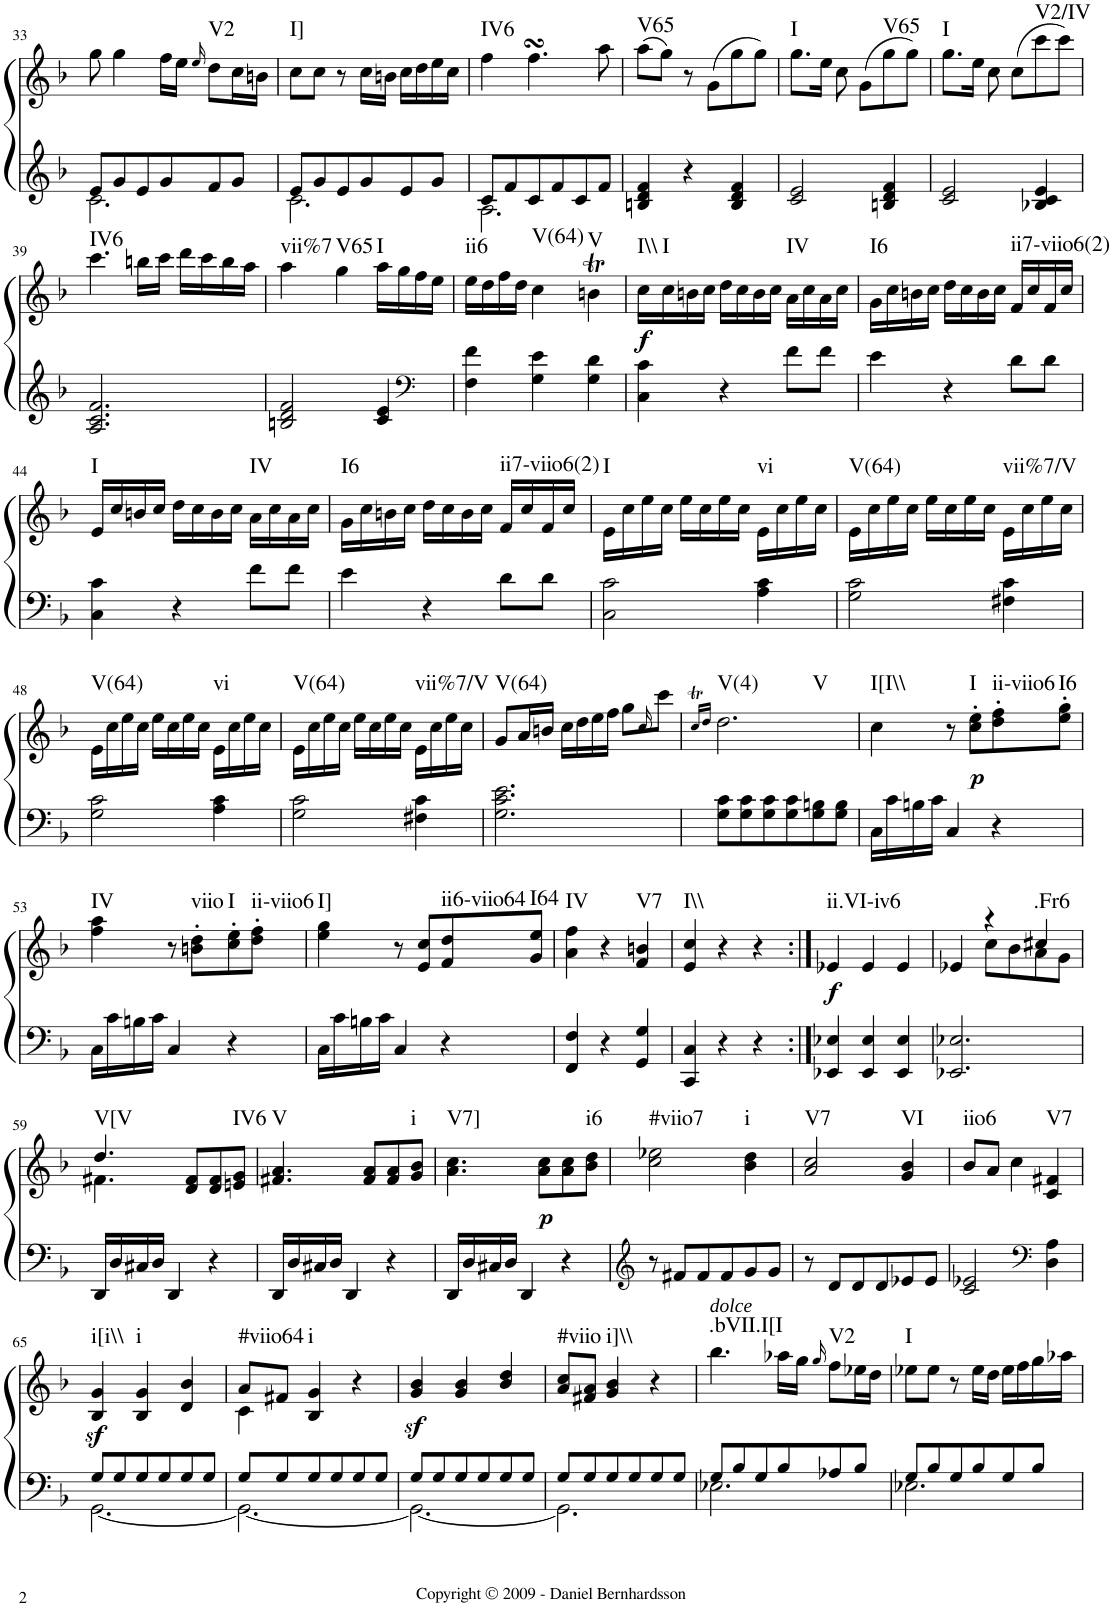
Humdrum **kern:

**kern	**kern	**dynam	**harte
*part1	*part1	*part1	*part1
*staff2	*staff1	*staff1/2	*
*I"Piano	*	*	*
*I'Pno.	*	*	*
!!LO:PB:g=z
*clefG2	*clefG2	*	*
*k[b-]	*k[b-]	*	*
*F:	*F:	*	*
*M3/4	*M3/4	*	*
=33	=33	=33	=33
*^	*	*	*
8e/L	2.c\	8gg\	.	.
8g/	.	4gg\	.	.
8e/	.	.	.	.
8g/	.	16ff\LL	.	.
.	.	16ee\JJ	.	.
.	.	16qee/	.	.
!	!	!	!	!LO:H:kt=V2
8f/	.	8dd\L	.	N
8g/J	.	16cc\L	.	.
.	.	16bn\JJ	.	.
=34	=34	=34	=34	=34
!	!	!	!	!LO:H:kt=I]
8e/L	2.c\	8cc\L	.	N
8g/	.	8cc\J	.	.
8e/	.	8r	.	.
8g/	.	16cc\LL	.	.
.	.	16bn\JJ	.	.
8e/	.	16cc\LL	.	.
.	.	16dd\	.	.
8g/J	.	16ee\	.	.
.	.	16cc\JJ	.	.
=35	=35	=35	=35	=35
!	!	!	!	!LO:H:kt=IV6
8c/L	2.A\	4ff\	.	N
8f/	.	.	.	.
8c/	.	4.ffsSSs\	.	.
8f/	.	.	.	.
8c/	.	.	.	.
8f/J	.	8aa\	.	.
*v	*v	*	*	*
=36	=36	=36	=36
!	!	!	!LO:H:kt=V65
4Bn/ 4d/ 4f/	(8aa\L	.	N
.	8gg\J)	.	.
4r	8r	.	.
.	(8g\L	.	.
4B/ 4d/ 4f/	8gg\	.	.
.	8gg\J)	.	.
=37	=37	=37	=37
!	!	!	!LO:H:kt=I
2c/ 2e/	8.gg\L	.	N
.	16ee\Jk	.	.
.	8cc\	.	.
.	(8g\L	.	.
!	!	!	!LO:H:kt=V65
4Bn/ 4d/ 4f/	8gg\	.	N
.	8gg\J)	.	.
=38	=38	=38	=38
!	!	!	!LO:H:kt=I
2c/ 2e/	8.gg\L	.	N
.	16ee\Jk	.	.
.	8cc\	.	.
.	(8cc\L	.	.
!	!	!	!LO:H:kt=V2/IV
4B-X/ 4c/ 4e/	8ccc\	.	N
.	8ccc\J)	.	.
!!LO:LB:g=z
=39	=39	=39	=39
!	!	!	!LO:H:kt=IV6
2.A/ 2.c/ 2.f/	4.ccc\	.	N
.	16bbn\LL	.	.
.	16ccc\JJ	.	.
.	16ddd\LL	.	.
.	16ccc\	.	.
.	16bb\	.	.
.	16aa\JJ	.	.
=40	=40	=40	=40
!	!	!	!LO:H:kt=vii%7
2Bn/ 2d/ 2f/	4aa\	.	N
!	!	!	!LO:H:kt=V65
.	4gg\	.	N
!	!	!	!LO:H:kt=I
4c/ 4e/	16aa\LL	.	N
.	16gg\	.	.
*clefF4	*	*	*
.	16ff\	.	.
.	16ee\JJ	.	.
=41	=41	=41	=41
!	!	!	!LO:H:kt=ii6
4F\ 4f\	16ee\LL	.	N
.	16dd\	.	.
.	16ff\	.	.
.	16dd\JJ	.	.
!	!	!	!LO:H:kt=V(64)
4G\ 4e\	4cc\	.	N
!	!	!	!LO:H:kt=V
4G\ 4d\	4bnt\	.	N
=42	=42	=42	=42
!	!	!LO:DY:b	!LO:H:kt=I\\
4C\ 4c\	16cc\LL	f	N
!	!	!	!LO:H:kt=I
.	16cc\	.	N
.	16bn\	.	.
.	16cc\JJ	.	.
4r	16dd\LL	.	.
.	16cc\	.	.
.	16b\	.	.
.	16cc\JJ	.	.
!	!	!	!LO:H:kt=IV
8f\L	16a\LL	.	N
.	16cc\	.	.
8f\J	16a\	.	.
.	16cc\JJ	.	.
=43	=43	=43	=43
!	!	!	!LO:H:kt=I6
4e\	16g\LL	.	N
.	16cc\	.	.
.	16bn\	.	.
.	16cc\JJ	.	.
4r	16dd\LL	.	.
.	16cc\	.	.
.	16b\	.	.
.	16cc\JJ	.	.
!	!	!	!LO:H:kt=ii7-viio6(2)
8d\L	16f/LL	.	N
.	16cc/	.	.
8d\J	16f/	.	.
.	16cc/JJ	.	.
!!LO:LB:g=z
=44	=44	=44	=44
!	!	!	!LO:H:kt=I
4C\ 4c\	16e/LL	.	N
.	16cc/	.	.
.	16bn/	.	.
.	16cc/JJ	.	.
4r	16dd\LL	.	.
.	16cc\	.	.
.	16b\	.	.
.	16cc\JJ	.	.
!	!	!	!LO:H:kt=IV
8f\L	16a\LL	.	N
.	16cc\	.	.
8f\J	16a\	.	.
.	16cc\JJ	.	.
=45	=45	=45	=45
!	!	!	!LO:H:kt=I6
4e\	16g\LL	.	N
.	16cc\	.	.
.	16bn\	.	.
.	16cc\JJ	.	.
4r	16dd\LL	.	.
.	16cc\	.	.
.	16b\	.	.
.	16cc\JJ	.	.
!	!	!	!LO:H:kt=ii7-viio6(2)
8d\L	16f/LL	.	N
.	16cc/	.	.
8d\J	16f/	.	.
.	16cc/JJ	.	.
=46	=46	=46	=46
!	!	!	!LO:H:kt=I
2C\ 2c\	16e\LL	.	N
.	16cc\	.	.
.	16ee\	.	.
.	16cc\JJ	.	.
.	16ee\LL	.	.
.	16cc\	.	.
.	16ee\	.	.
.	16cc\JJ	.	.
!	!	!	!LO:H:kt=vi
4A\ 4c\	16e\LL	.	N
.	16cc\	.	.
.	16ee\	.	.
.	16cc\JJ	.	.
=47	=47	=47	=47
!	!	!	!LO:H:kt=V(64)
2G\ 2c\	16e\LL	.	N
.	16cc\	.	.
.	16ee\	.	.
.	16cc\JJ	.	.
.	16ee\LL	.	.
.	16cc\	.	.
.	16ee\	.	.
.	16cc\JJ	.	.
!	!	!	!LO:H:kt=vii%7/V
4F#X\ 4c\	16e\LL	.	N
.	16cc\	.	.
.	16ee\	.	.
.	16cc\JJ	.	.
!!LO:LB:g=z
=48	=48	=48	=48
!	!	!	!LO:H:kt=V(64)
2G\ 2c\	16e\LL	.	N
.	16cc\	.	.
.	16ee\	.	.
.	16cc\JJ	.	.
.	16ee\LL	.	.
.	16cc\	.	.
.	16ee\	.	.
.	16cc\JJ	.	.
!	!	!	!LO:H:kt=vi
4A\ 4c\	16e\LL	.	N
.	16cc\	.	.
.	16ee\	.	.
.	16cc\JJ	.	.
=49	=49	=49	=49
!	!	!	!LO:H:kt=V(64)
2G\ 2c\	16e\LL	.	N
.	16cc\	.	.
.	16ee\	.	.
.	16cc\JJ	.	.
.	16ee\LL	.	.
.	16cc\	.	.
.	16ee\	.	.
.	16cc\JJ	.	.
!	!	!	!LO:H:kt=vii%7/V
4F#X\ 4c\	16e\LL	.	N
.	16cc\	.	.
.	16ee\	.	.
.	16cc\JJ	.	.
=50	=50	=50	=50
!	!	!	!LO:H:kt=V(64)
2.G\ 2.c\ 2.e\	8g/L	.	N
.	16a/L	.	.
.	16bn/JJ	.	.
.	16cc\LL	.	.
.	16dd\	.	.
.	16ee\	.	.
.	16ff\JJ	.	.
.	8gg\L	.	.
.	16qcc/	.	.
.	8ccc\J	.	.
=51	=51	=51	=51
.	16qcc>/LL	.	.
.	16qdd/JJ	.	.
!	!	!	!LO:H:n=1:kt=V(4)
!	!	!	!LO:H:n=2:kt=V
8G\ 8c\L	2.dd\	.	N N
8G\ 8c\	.	.	.
8G\ 8c\	.	.	.
8G\ 8c\	.	.	.
8G\ 8Bn\	.	.	.
8G\ 8B\J	.	.	.
=52	=52	=52	=52
!	!	!	!LO:H:kt=I[I\\
16C\LL	4cc\	.	N
16c\	.	.	.
16Bn\	.	.	.
16c\JJ	.	.	.
4C/	8r	.	.
!	!	!LO:DY:b	!LO:H:kt=I
.	8cc\' 8ee\'L	p	N
!	!	!	!LO:H:kt=ii-viio6
4r	8dd\' 8ff\'	.	N
!	!	!	!LO:H:kt=I6
.	8ee\' 8gg\'J	.	N
!!LO:LB:g=z
=53	=53	=53	=53
!	!	!	!LO:H:kt=IV
16C\LL	4ff\ 4aa\	.	N
16c\	.	.	.
16Bn\	.	.	.
16c\JJ	.	.	.
4C/	8r	.	.
!	!	!	!LO:H:kt=viio
.	8bn\' 8dd\'L	.	N
!	!	!	!LO:H:kt=I
4r	8cc\' 8ee\'	.	N
!	!	!	!LO:H:kt=ii-viio6
.	8dd\' 8ff\'J	.	N
=54	=54	=54	=54
!	!	!	!LO:H:kt=I]
16C\LL	4ee\ 4gg\	.	N
16c\	.	.	.
16Bn\	.	.	.
16c\JJ	.	.	.
4C/	8r	.	.
.	8e/ 8cc/L	.	.
!	!	!	!LO:H:kt=ii6-viio64
4r	8f/ 8dd/	.	N
!	!	!	!LO:H:kt=I64
.	8g/ 8ee/J	.	N
=55	=55	=55	=55
!	!	!	!LO:H:kt=IV
4FF/ 4F/	4a\ 4ff\	.	N
4r	4r	.	.
!	!	!	!LO:H:kt=V7
4GG/ 4G/	4f/ 4bn/	.	N
=56	=56	=56	=56
!	!	!	!LO:H:kt=I\\
4CC/ 4C/	4e/ 4cc/	.	N
4r	4r	.	.
4r	4r	.	.
=57:|!	=57:|!	=57:|!	=57:|!
!	!	!LO:DY:b	!LO:H:kt=ii.VI-iv6
4EE-X/ 4E-X/	4e-X/	f	N
4EE-/ 4E-/	4e-/	.	.
4EE-/ 4E-/	4e-/	.	.
=58	=58	=58	=58
*	*^	*	*
2.EE-X/ 2.E-X/	4e-X/	4ryy	.	.
.	4r	8cc\L	.	.
.	.	8b-\	.	.
!	!	!	!	!LO:H:kt=.Fr6
.	4cc#X/	8a\	.	N
.	.	8g\J	.	.
!!LO:LB:g=z	!!
=59	=59	=59	=59	=59
!	!	!	!	!LO:H:kt=V[V
16DD/LL	4.dd/	4.f#X\	.	N
16D/	.	.	.	.
16C#X/	.	.	.	.
16D/JJ	.	.	.	.
4DD/	.	.	.	.
.	8d/ 8f#/L	8ryy	.	.
4r	8d/ 8f#/	4ryy	.	.
!	!	!	!	!LO:H:kt=IV6
.	8en/ 8g/J	.	.	N
*	*v	*v	*	*
=60	=60	=60	=60
!	!	!	!LO:H:kt=V
16DD/LL	4.f#X/ 4.a/	.	N
16D/	.	.	.
16C#X/	.	.	.
16D/JJ	.	.	.
4DD/	.	.	.
.	8f#/ 8a/L	.	.
4r	8f#/ 8a/	.	.
!	!	!	!LO:H:kt=i
.	8g/ 8b-/J	.	N
=61	=61	=61	=61
!	!	!	!LO:H:kt=V7]
16DD/LL	4.a\ 4.cc\	.	N
16D/	.	.	.
16C#X/	.	.	.
16D/JJ	.	.	.
4DD/	.	.	.
!	!	!LO:DY:b	!
.	8a\ 8cc\L	p	.
4r	8a\ 8cc\	.	.
!	!	!	!LO:H:kt=i6
.	8b-\ 8dd\J	.	N
=62	=62	=62	=62
*clefG2	*	*	*
!	!	!	!LO:H:kt=#viio7
8r	2cc\ 2ee-X\	.	N
8f#X/L	.	.	.
8f#/	.	.	.
8f#/	.	.	.
!	!	!	!LO:H:kt=i
8g/	4b-\ 4dd\	.	N
8g/J	.	.	.
=63	=63	=63	=63
!	!	!	!LO:H:kt=V7
8r	2a/ 2cc/	.	N
8d/L	.	.	.
8d/	.	.	.
8d/	.	.	.
!	!	!	!LO:H:kt=VI
8e-X/	4g/ 4b-/	.	N
8e-/J	.	.	.
=64	=64	=64	=64
!	!	!	!LO:H:kt=iio6
2c/ 2e-X/	8b-/L	.	N
.	8a/J	.	.
.	4cc\	.	.
*clefF4	*	*	*
!	!	!	!LO:H:kt=V7
4D\ 4A\	4c/ 4f#X/	.	N
!!LO:LB:g=z
=65	=65	=65	=65
*^	*	*	*
!	!	!	!LO:DY:b	!LO:H:kt=i[i\\
8G/L	[2.GG\	4B-/ 4g/	sf	N
8G/	.	.	.	.
!	!	!	!	!LO:H:kt=i
8G/	.	4B-/ 4g/	.	N
8G/	.	.	.	.
8G/	.	4d/ 4b-/	.	.
8G/J	.	.	.	.
=66	=66	=66	=66	=66
*	*	*^	*	*
!	!	!	!	!	!LO:H:kt=#viio64
8G/L	2.GG\_	8a/L	4c\	.	N
8G/	.	8f#X/J	.	.	.
!	!	!	!	!	!LO:H:kt=i
8G/	.	4B-/ 4g/	4ryy	.	N
8G/	.	.	.	.	.
8G/	.	4r	4ryy	.	.
8G/J	.	.	.	.	.
*	*	*v	*v	*	*
=67	=67	=67	=67	=67
8G/L	2.GG\_	4g/z< 4b-/z<	.	.
8G/	.	.	.	.
8G/	.	4g/ 4b-/	.	.
8G/	.	.	.	.
8G/	.	4b-/ 4dd/	.	.
8G/J	.	.	.	.
=68	=68	=68	=68	=68
!	!	!	!	!LO:H:kt=#viio
8G/L	2.GG\]	8a/ 8cc/L	.	N
8G/	.	8f#X/ 8a/J	.	.
!	!	!	!	!LO:H:kt=i]\\
8G/	.	4g/ 4b-/	.	N
8G/	.	.	.	.
8G/	.	4r	.	.
8G/J	.	.	.	.
=69	=69	=69	=69	=69
!	!	!LO:TX:a:i:t=dolce	!	!LO:H:kt=.bVII.I[I
8G/L	2.E-X\	4.bb-\	.	N
8B-/	.	.	.	.
8G/	.	.	.	.
8B-/	.	16aa-X\LL	.	.
.	.	16gg\JJ	.	.
.	.	16qgg/	.	.
!	!	!	!	!LO:H:kt=V2
8A-X/	.	8ff\L	.	N
8B-/J	.	16ee-X\L	.	.
.	.	16dd\JJ	.	.
=70	=70	=70	=70	=70
!	!	!	!	!LO:H:kt=I
8G/L	2.E-X\	8ee-X\L	.	N
8B-/	.	8ee-\J	.	.
8G/	.	8r	.	.
8B-/	.	16ee-\LL	.	.
.	.	16dd\JJ	.	.
8G/	.	16ee-\LL	.	.
.	.	16ff\	.	.
8B-/J	.	16gg\	.	.
.	.	16aa-X\JJ	.	.
*v	*v	*	*	*
=	=	=	=
*-	*-	*-	*-
